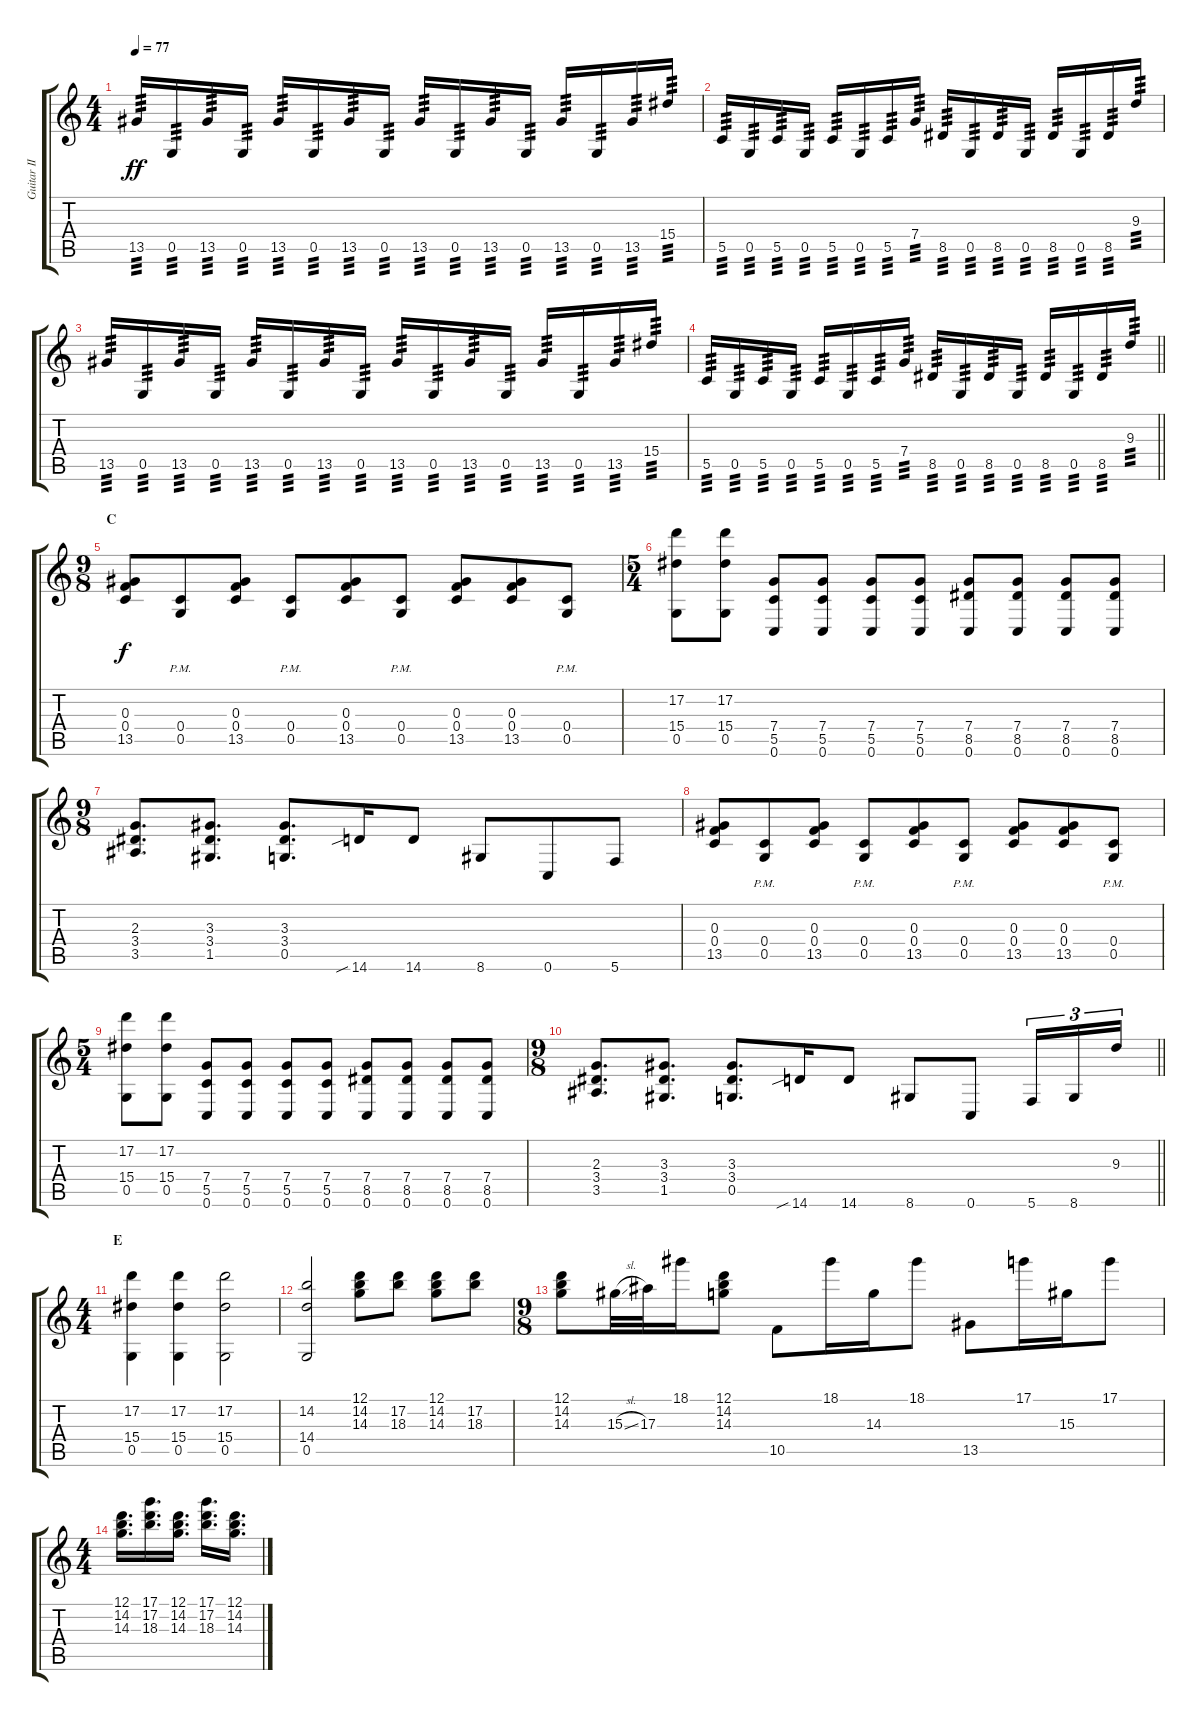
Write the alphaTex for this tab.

\track ("Guitar II" "Guitar II") {instrument acousticguitarnylon}
\staff {score tabs}
\tuning (D4 A3 F3 C3 G2 C2) {hide}
\ts (4 4)
\tempo 77
\clef g2
\ks c
13.5.16{tp 3 dy ff} 0.5.16{tp 3} 13.5.16{tp 3} 0.5.16{tp 3} 13.5.16{tp 3} 0.5.16{tp 3} 13.5.16{tp 3} 0.5.16{tp 3} 13.5.16{tp 3} 0.5.16{tp 3} 13.5.16{tp 3} 0.5.16{tp 3} 13.5.16{tp 3} 0.5.16{tp 3} 13.5.16{tp 3} 15.4.16{tp 3} |
5.5.16{tp 3} 0.5.16{tp 3} 5.5.16{tp 3} 0.5.16{tp 3} 5.5.16{tp 3} 0.5.16{tp 3} 5.5.16{tp 3} 7.4.16{tp 3} 8.5.16{tp 3} 0.5.16{tp 3} 8.5.16{tp 3} 0.5.16{tp 3} 8.5.16{tp 3} 0.5.16{tp 3} 8.5.16{tp 3} 9.3.16{tp 3} |
13.5.16{tp 3} 0.5.16{tp 3} 13.5.16{tp 3} 0.5.16{tp 3} 13.5.16{tp 3} 0.5.16{tp 3} 13.5.16{tp 3} 0.5.16{tp 3} 13.5.16{tp 3} 0.5.16{tp 3} 13.5.16{tp 3} 0.5.16{tp 3} 13.5.16{tp 3} 0.5.16{tp 3} 13.5.16{tp 3} 15.4.16{tp 3} |
\barLineRight lightlight
5.5.16{tp 3} 0.5.16{tp 3} 5.5.16{tp 3} 0.5.16{tp 3} 5.5.16{tp 3} 0.5.16{tp 3} 5.5.16{tp 3} 7.4.16{tp 3} 8.5.16{tp 3} 0.5.16{tp 3} 8.5.16{tp 3} 0.5.16{tp 3} 8.5.16{tp 3} 0.5.16{tp 3} 8.5.16{tp 3} 9.3.16{tp 3} |
\ts (9 8)
\section ("" "C")
(0.3 0.4 13.5).8{dy f} (0.4{pm} 0.5{pm}).8 (0.3 0.4 13.5).8 (0.4{pm} 0.5{pm}).8 (0.3 0.4 13.5).8 (0.4{pm} 0.5{pm}).8 (0.3 0.4 13.5).8 (0.3 0.4 13.5).8 (0.4{pm} 0.5{pm}).8 |
\ts (5 4)
(17.2 15.4 0.5).8 (17.2 15.4 0.5).8 (7.4 5.5 0.6).8 (7.4 5.5 0.6).8 (7.4 5.5 0.6).8 (7.4 5.5 0.6).8 (7.4 8.5 0.6).8 (7.4 8.5 0.6).8 (7.4 8.5 0.6).8 (7.4 8.5 0.6).8 |
\ts (9 8)
(2.3 3.4 3.5).8{d} (3.3 3.4 1.5).8{d} (3.3 3.4 0.5).8{d} 14.6{sib}.16 14.6.8 8.6.8 0.6.8 5.6.8 |
(0.3 0.4 13.5).8 (0.4{pm} 0.5{pm}).8 (0.3 0.4 13.5).8 (0.4{pm} 0.5{pm}).8 (0.3 0.4 13.5).8 (0.4{pm} 0.5{pm}).8 (0.3 0.4 13.5).8 (0.3 0.4 13.5).8 (0.4{pm} 0.5{pm}).8 |
\ts (5 4)
(17.2 15.4 0.5).8 (17.2 15.4 0.5).8 (7.4 5.5 0.6).8 (7.4 5.5 0.6).8 (7.4 5.5 0.6).8 (7.4 5.5 0.6).8 (7.4 8.5 0.6).8 (7.4 8.5 0.6).8 (7.4 8.5 0.6).8 (7.4 8.5 0.6).8 |
\ts (9 8)
\barLineRight lightlight
(2.3 3.4 3.5).8{d} (3.3 3.4 1.5).8{d} (3.3 3.4 0.5).8{d} 14.6{sib}.16 14.6.8 8.6.8 0.6.8 5.6.16{tu (3 2)} 8.6.16{tu (3 2)} 9.3.16{tu (3 2)} |
\ts (4 4)
\section ("" "E")
(17.2 15.4 0.5).4 (17.2 15.4 0.5).4 (17.2 15.4 0.5).2 |
(14.2 14.4 0.5).2 (12.1 14.2 14.3).8 (17.2 18.3).8 (12.1 14.2 14.3).8 (17.2 18.3).8 |
\ts (9 8)
(12.1 14.2 14.3).8 15.3{sl}.32 17.3.32 18.1.16 (12.1 14.2 14.3).8 10.5.8 18.1.16 14.3.16 18.1.8 13.5.8 17.1.16 15.3.16 17.1.8 |
\ts (4 4)
(12.1 14.2 14.3).16{d} (17.1 17.2 18.3).16{d} (12.1 14.2 14.3).16{d} (17.1 17.2 18.3).16{d} (12.1 14.2 14.3).16{d}
